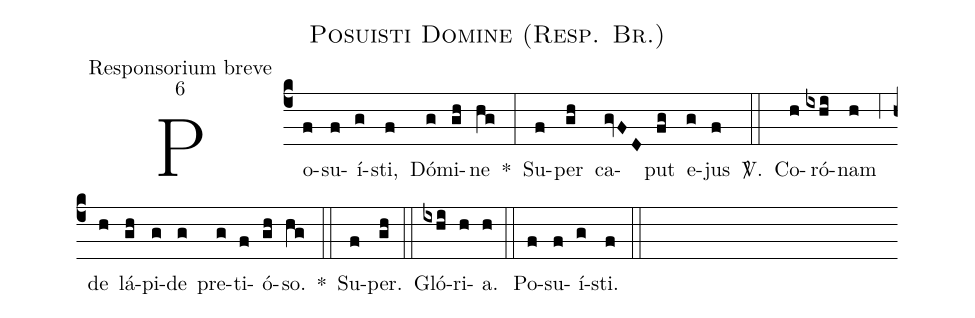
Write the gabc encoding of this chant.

name:Posuisti Domine (Resp. Br.);
office-part:Responsorium breve;
mode:6;
%%
(c4) Po(f)su(f)í(g)sti,(f) Dó(g)mi(gh)ne(hg) *(:) Su(f)per(gh) ca(gvFD)put(fg) e(g)jus(f) <sp>V/</sp>.(::) Co(h)ró(ixhi)nam(h) (;6) de(h) lá(gh)pi(g)de(g) pre(g)ti(f)ó(gh)so.(hg) *(::) Su(f)per.(gh) (::) Gló(ixhi)ri(h)a.(h) (::) Po(f)su(f)í(g)sti.(f) (::)
